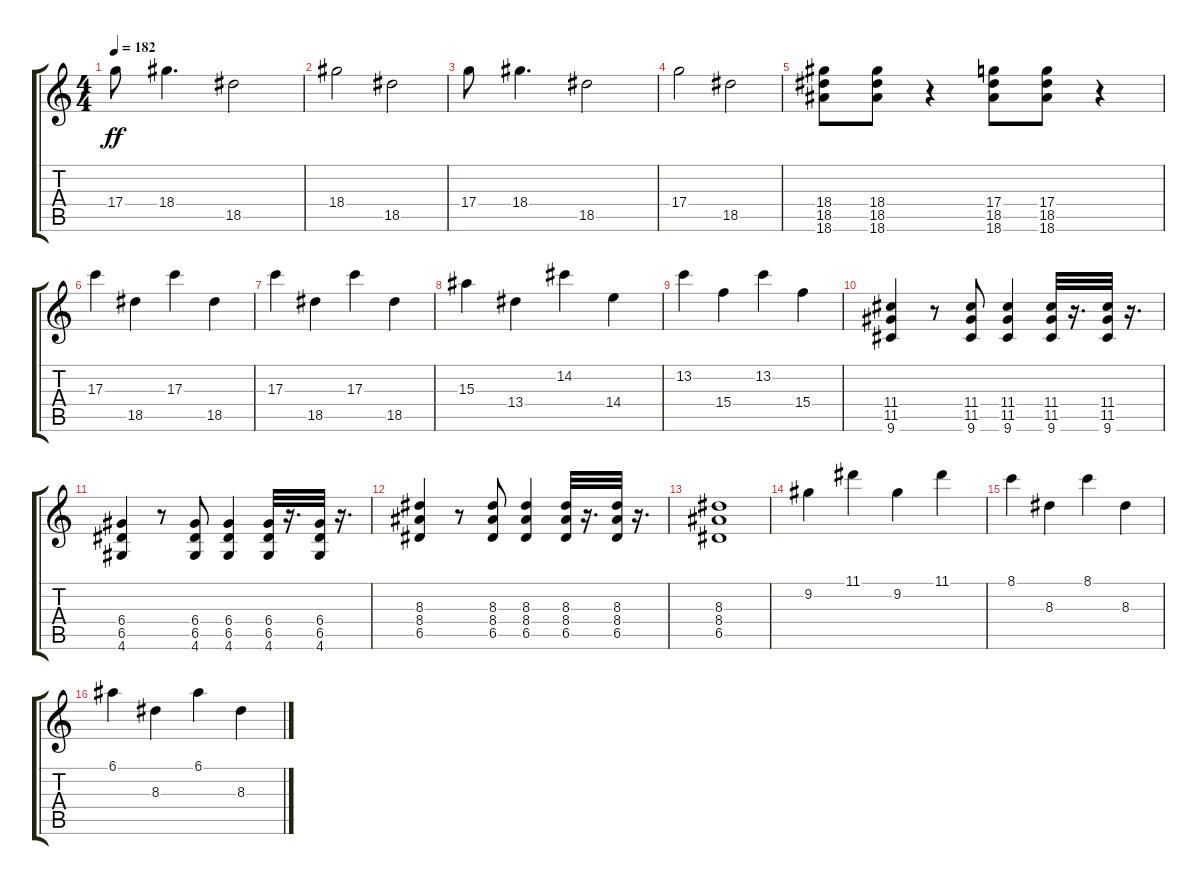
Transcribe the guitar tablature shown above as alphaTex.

\track "" {instrument distortionguitar}
\staff {score tabs}
\tuning (E4 B3 G3 D3 A2 E2) {hide}
\ts (4 4)
\tempo 182
\clef g2
\ks c
17.4.8{dy ff} 18.4.4{d} 18.5.2 |
18.4.2 18.5.2 |
17.4.8 18.4.4{d} 18.5.2 |
17.4.2 18.5.2 |
(18.4 18.5 18.6).8 (18.4 18.5 18.6).8 r.4 (17.4 18.5 18.6).8 (17.4 18.5 18.6).8 r.4 |
17.3.4 18.5.4 17.3.4 18.5.4 |
17.3.4 18.5.4 17.3.4 18.5.4 |
15.3.4 13.4.4 14.2.4 14.4.4 |
13.2.4 15.4.4 13.2.4 15.4.4 |
(11.4 11.5 9.6).4 r.8 (11.4 11.5 9.6).8 (11.4 11.5 9.6).4 (11.4 11.5 9.6).32 r.16{d} (11.4 11.5 9.6).32 r.16{d} |
(6.4 6.5 4.6).4 r.8 (6.4 6.5 4.6).8 (6.4 6.5 4.6).4 (6.4 6.5 4.6).32 r.16{d} (6.4 6.5 4.6).32 r.16{d} |
(8.3 8.4 6.5).4 r.8 (8.3 8.4 6.5).8 (8.3 8.4 6.5).4 (8.3 8.4 6.5).32 r.16{d} (8.3 8.4 6.5).32 r.16{d} |
(8.3 8.4 6.5).1 |
9.2.4 11.1.4 9.2.4 11.1.4 |
8.1.4 8.3.4 8.1.4 8.3.4 |
6.1.4 8.3.4 6.1.4 8.3.4
